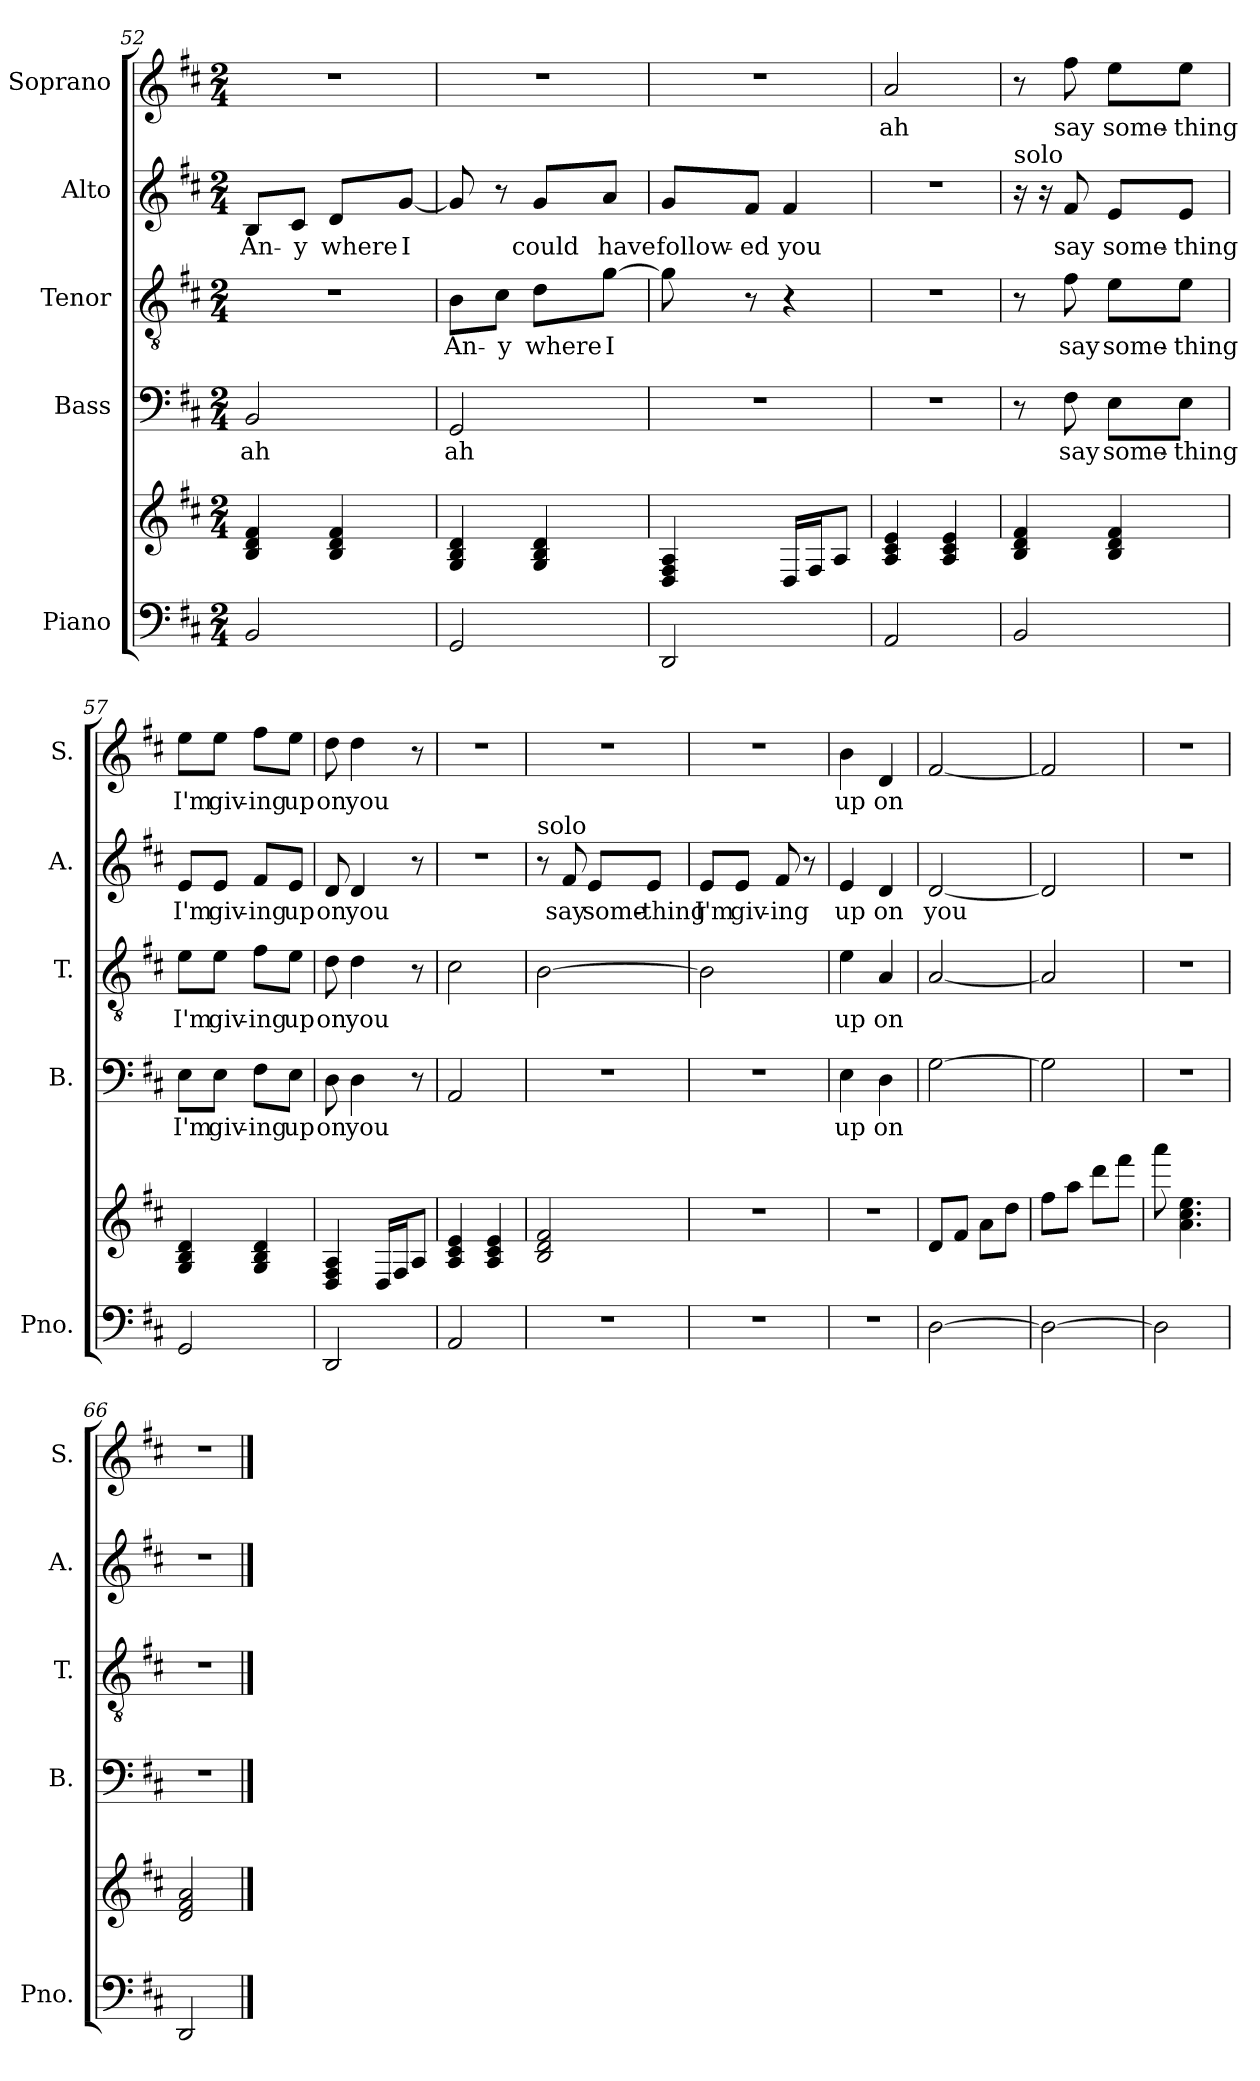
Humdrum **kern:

**kern	**kern	**kern	**text	**kern	**text	**kern	**text	**kern	**text
*part5	*part5	*part4	*part4	*part3	*part3	*part2	*part2	*part1	*part1
*staff6	*staff5	*staff4	*staff4	*staff3	*staff3	*staff2	*staff2	*staff1	*staff1
*I"Piano	*	*I"Bass	*	*I"Tenor	*	*I"Alto	*	*I"Soprano	*
*I'Pno.	*	*I'B.	*	*I'T.	*	*I'A.	*	*I'S.	*
*clefF4	*clefG2	*clefF4	*	*clefGv2	*	*clefG2	*	*clefG2	*
*k[f#c#]	*k[f#c#]	*k[f#c#]	*	*k[f#c#]	*	*k[f#c#]	*	*k[f#c#]	*
*M2/4	*M2/4	*M2/4	*	*M2/4	*	*M2/4	*	*M2/4	*
=52	=52	=52	=52	=52	=52	=52	=52	=52	=52
!	!	!	!LO:LY:b	!	!	!	!LO:LY:b	!	!
2BB/	4B/ 4d/ 4f#/	2BB/	ah	2r	.	8B/L	An-	2r	.
!	!	!	!	!	!	!	!LO:LY:b	!	!
.	.	.	.	.	.	8c#/J	-y	.	.
!	!	!	!	!	!	!	!LO:LY:b	!	!
.	4B/ 4d/ 4f#/	.	.	.	.	8d/L	where	.	.
!	!	!	!	!	!	!	!LO:LY:b	!	!
.	.	.	.	.	.	[8g/J	I	.	.
=53	=53	=53	=53	=53	=53	=53	=53	=53	=53
!	!	!	!LO:LY:b	!	!LO:LY:b	!	!	!	!
2GG/	4G/ 4B/ 4d/	2GG/	ah	8B\L	An-	8g/]	.	2r	.
!	!	!	!	!	!LO:LY:b	!	!	!	!
.	.	.	.	8c#\J	-y	8r	.	.	.
!	!	!	!	!	!LO:LY:b	!	!LO:LY:b	!	!
.	4G/ 4B/ 4d/	.	.	8d\L	where	8g/L	could	.	.
!	!	!	!	!	!LO:LY:b	!	!LO:LY:b	!	!
.	.	.	.	[8g\J	I	8a/J	have	.	.
=54	=54	=54	=54	=54	=54	=54	=54	=54	=54
!	!	!	!	!	!	!	!LO:LY:b	!	!
2DD/	4D/ 4F#/ 4A/	2r	.	8g\]	.	8g/L	follow-	2r	.
!	!	!	!	!	!	!	!LO:LY:b	!	!
.	.	.	.	8r	.	8f#/J	-ed	.	.
!	!	!	!	!	!	!	!LO:LY:b	!	!
.	16D/LL	.	.	4r	.	4f#/	you	.	.
.	16F#/J	.	.	.	.	.	.	.	.
.	8A/J	.	.	.	.	.	.	.	.
=55	=55	=55	=55	=55	=55	=55	=55	=55	=55
!	!	!	!	!	!	!	!	!	!LO:LY:b
2AA/	4A/ 4c#/ 4e/	2r	.	2r	.	2r	.	2a/	ah
.	4A/ 4c#/ 4e/	.	.	.	.	.	.	.	.
!!LO:PB:g=z
=56	=56	=56	=56	=56	=56	=56	=56	=56	=56
!	!	!	!	!	!	!LO:TX:a:t=solo	!	!	!
2BB/	4B/ 4d/ 4f#/	8r	.	8r	.	16r	.	8r	.
.	.	.	.	.	.	16r	.	.	.
!	!	!	!LO:LY:b	!	!LO:LY:b	!	!LO:LY:b	!	!LO:LY:b
.	.	8F#\	say	8f#\	say	8f#/	say	8ff#\	say
!	!	!	!LO:LY:b	!	!LO:LY:b	!	!LO:LY:b	!	!LO:LY:b
.	4B/ 4d/ 4f#/	8E\L	some-	8e\L	some-	8e/L	some-	8ee\L	some-
!	!	!	!LO:LY:b	!	!LO:LY:b	!	!LO:LY:b	!	!LO:LY:b
.	.	8E\J	-thing	8e\J	-thing	8e/J	-thing	8ee\J	-thing
=57	=57	=57	=57	=57	=57	=57	=57	=57	=57
!	!	!	!LO:LY:b	!	!LO:LY:b	!	!LO:LY:b	!	!LO:LY:b
2GG/	4G/ 4B/ 4d/	8E\L	I'm	8e\L	I'm	8e/L	I'm	8ee\L	I'm
!	!	!	!LO:LY:b	!	!LO:LY:b	!	!LO:LY:b	!	!LO:LY:b
.	.	8E\J	giv-	8e\J	giv-	8e/J	giv-	8ee\J	giv-
!	!	!	!LO:LY:b	!	!LO:LY:b	!	!LO:LY:b	!	!LO:LY:b
.	4G/ 4B/ 4d/	8F#\L	-ing	8f#\L	-ing	8f#/L	-ing	8ff#\L	-ing
!	!	!	!LO:LY:b	!	!LO:LY:b	!	!LO:LY:b	!	!LO:LY:b
.	.	8E\J	up	8e\J	up	8e/J	up	8ee\J	up
=58	=58	=58	=58	=58	=58	=58	=58	=58	=58
!	!	!	!LO:LY:b	!	!LO:LY:b	!	!LO:LY:b	!	!LO:LY:b
2DD/	4D/ 4F#/ 4A/	8D\	on	8d\	on	8d/	on	8dd\	on
!	!	!	!LO:LY:b	!	!LO:LY:b	!	!LO:LY:b	!	!LO:LY:b
.	.	4D\	you	4d\	you	4d/	you	4dd\	you
.	16D/LL	.	.	.	.	.	.	.	.
.	16F#/J	.	.	.	.	.	.	.	.
.	8A/J	8r	.	8r	.	8r	.	8r	.
=59	=59	=59	=59	=59	=59	=59	=59	=59	=59
2AA/	4A/ 4c#/ 4e/	2AA/	.	2c#\	.	2r	.	2r	.
.	4A/ 4c#/ 4e/	.	.	.	.	.	.	.	.
=60	=60	=60	=60	=60	=60	=60	=60	=60	=60
!	!	!	!	!	!	!LO:TX:a:t=solo	!	!	!
2r	2B/ 2d/ 2f#/	2r	.	[2B\	.	8r	.	2r	.
!	!	!	!	!	!	!	!LO:LY:b	!	!
.	.	.	.	.	.	8f#/	say	.	.
!	!	!	!	!	!	!	!LO:LY:b	!	!
.	.	.	.	.	.	8e/L	some-	.	.
!	!	!	!	!	!	!	!LO:LY:b	!	!
.	.	.	.	.	.	8e/J	-thing	.	.
=61	=61	=61	=61	=61	=61	=61	=61	=61	=61
!	!	!	!	!	!	!	!LO:LY:b	!	!
2r	2r	2r	.	2B\]	.	8e/L	I'm	2r	.
!	!	!	!	!	!	!	!LO:LY:b	!	!
.	.	.	.	.	.	8e/J	giv-	.	.
!	!	!	!	!	!	!	!LO:LY:b	!	!
.	.	.	.	.	.	8f#/	-ing	.	.
.	.	.	.	.	.	8r	.	.	.
!!LO:LB:g=z
=62	=62	=62	=62	=62	=62	=62	=62	=62	=62
!	!	!	!LO:LY:b	!	!LO:LY:b	!	!LO:LY:b	!	!LO:LY:b
2r	2r	4E\	up	4e\	up	4e/	up	4b\	up
!	!	!	!LO:LY:b	!	!LO:LY:b	!	!LO:LY:b	!	!LO:LY:b
.	.	4D\	on	4A/	on	4d/	on	4d/	on
=63	=63	=63	=63	=63	=63	=63	=63	=63	=63
!	!	!	!	!	!	!	!LO:LY:b	!	!
[2D\	8d/L	[2G\	.	[2A/	.	[2d/	you	[2f#/	.
.	8f#/J	.	.	.	.	.	.	.	.
.	8a\L	.	.	.	.	.	.	.	.
.	8dd\J	.	.	.	.	.	.	.	.
=64	=64	=64	=64	=64	=64	=64	=64	=64	=64
2D\_	8ff#\L	2G\]	.	2A/]	.	2d/]	.	2f#/]	.
.	8aa\J	.	.	.	.	.	.	.	.
.	8ddd\L	.	.	.	.	.	.	.	.
.	8fff#\J	.	.	.	.	.	.	.	.
=65	=65	=65	=65	=65	=65	=65	=65	=65	=65
2D\]	8aaa\	2r	.	2r	.	2r	.	2r	.
.	4.a\ 4.cc#\ 4.ee\	.	.	.	.	.	.	.	.
=66	=66	=66	=66	=66	=66	=66	=66	=66	=66
2DD/	2d/ 2f#/ 2a/	2r	.	2r	.	2r	.	2r	.
==	==	==	==	==	==	==	==	==	==
*-	*-	*-	*-	*-	*-	*-	*-	*-	*-
